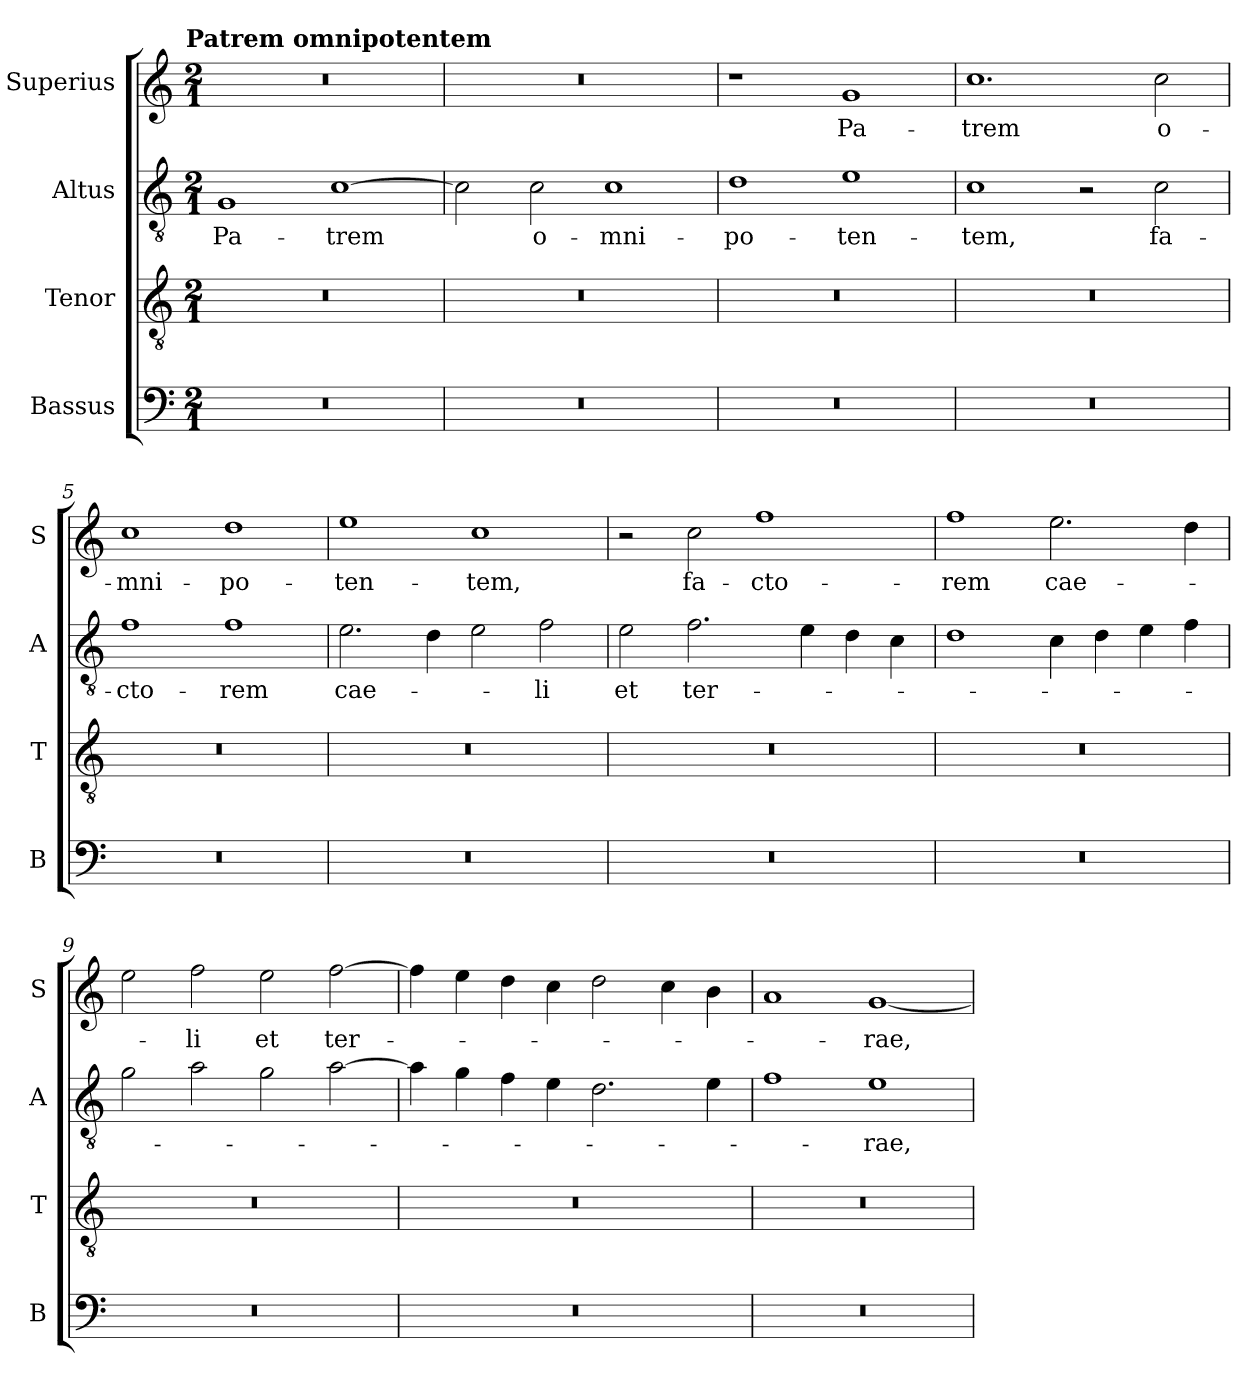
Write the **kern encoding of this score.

**kern	**kern	**kern	**text	**kern	**text
*part4	*part3	*part2	*part2	*part1	*part1
*staff4	*staff3	*staff2	*staff2	*staff1	*staff1
*I"Bassus	*I"Tenor	*I"Altus	*	*I"Superius	*
*I'B	*I'T	*I'A	*	*I'S	*
*clefF4	*clefGv2	*clefGv2	*	*clefG2	*
*k[]	*k[]	*k[]	*	*k[]	*
!!LO:TX:omd:t=Patrem omnipotentem
*M2/1	*M2/1	*M2/1	*	*M2/1	*
=1	=1	=1	=1	=1	=1
0r	0r	1G	Pa-	0r	.
.	.	[1c	-trem	.	.
=2	=2	=2	=2	=2	=2
0r	0r	2c\]	.	0r	.
.	.	2c\	o-	.	.
.	.	1c	-mni-	.	.
=3	=3	=3	=3	=3	=3
0r	0r	1d	-po-	1r	.
.	.	1e	-ten-	1g	Pa-
=4	=4	=4	=4	=4	=4
0r	0r	1c	-tem,	1.cc	-trem
.	.	2r	.	.	.
.	.	2c\	fa-	2cc\	o-
=5	=5	=5	=5	=5	=5
0r	0r	1f	-cto-	1cc	-mni-
.	.	1f	-rem	1dd	-po-
=6	=6	=6	=6	=6	=6
0r	0r	2.e\	cae-	1ee	-ten-
.	.	4d\	.	.	.
.	.	2e\	.	1cc	-tem,
.	.	2f\	-li	.	.
=7	=7	=7	=7	=7	=7
0r	0r	2e\	et	2r	.
.	.	2.f\	ter-	2cc\	fa-
.	.	.	.	1ff	-cto-
.	.	4e\	.	.	.
.	.	4d\	.	.	.
.	.	4c\	.	.	.
=8	=8	=8	=8	=8	=8
0r	0r	1d	.	1ff	-rem
.	.	4c\	.	2.ee\	cae-
.	.	4d\	.	.	.
.	.	4e\	.	.	.
.	.	4f\	.	4dd\	.
=9	=9	=9	=9	=9	=9
0r	0r	2g\	.	2ee\	.
.	.	2a\	.	2ff\	-li
.	.	2g\	.	2ee\	et
.	.	[2a\	.	[2ff\	ter-
=10	=10	=10	=10	=10	=10
0r	0r	4a\]	.	4ff\]	.
.	.	4g\	.	4ee\	.
.	.	4f\	.	4dd\	.
.	.	4e\	.	4cc\	.
.	.	2.d\	.	2dd\	.
.	.	.	.	4cc\	.
.	.	4e\	.	4b\	.
=11	=11	=11	=11	=11	=11
0r	0r	1f	.	1a	.
.	.	1e	-rae,	[1g	-rae,
=	=	=	=	=	=
*-	*-	*-	*-	*-	*-
